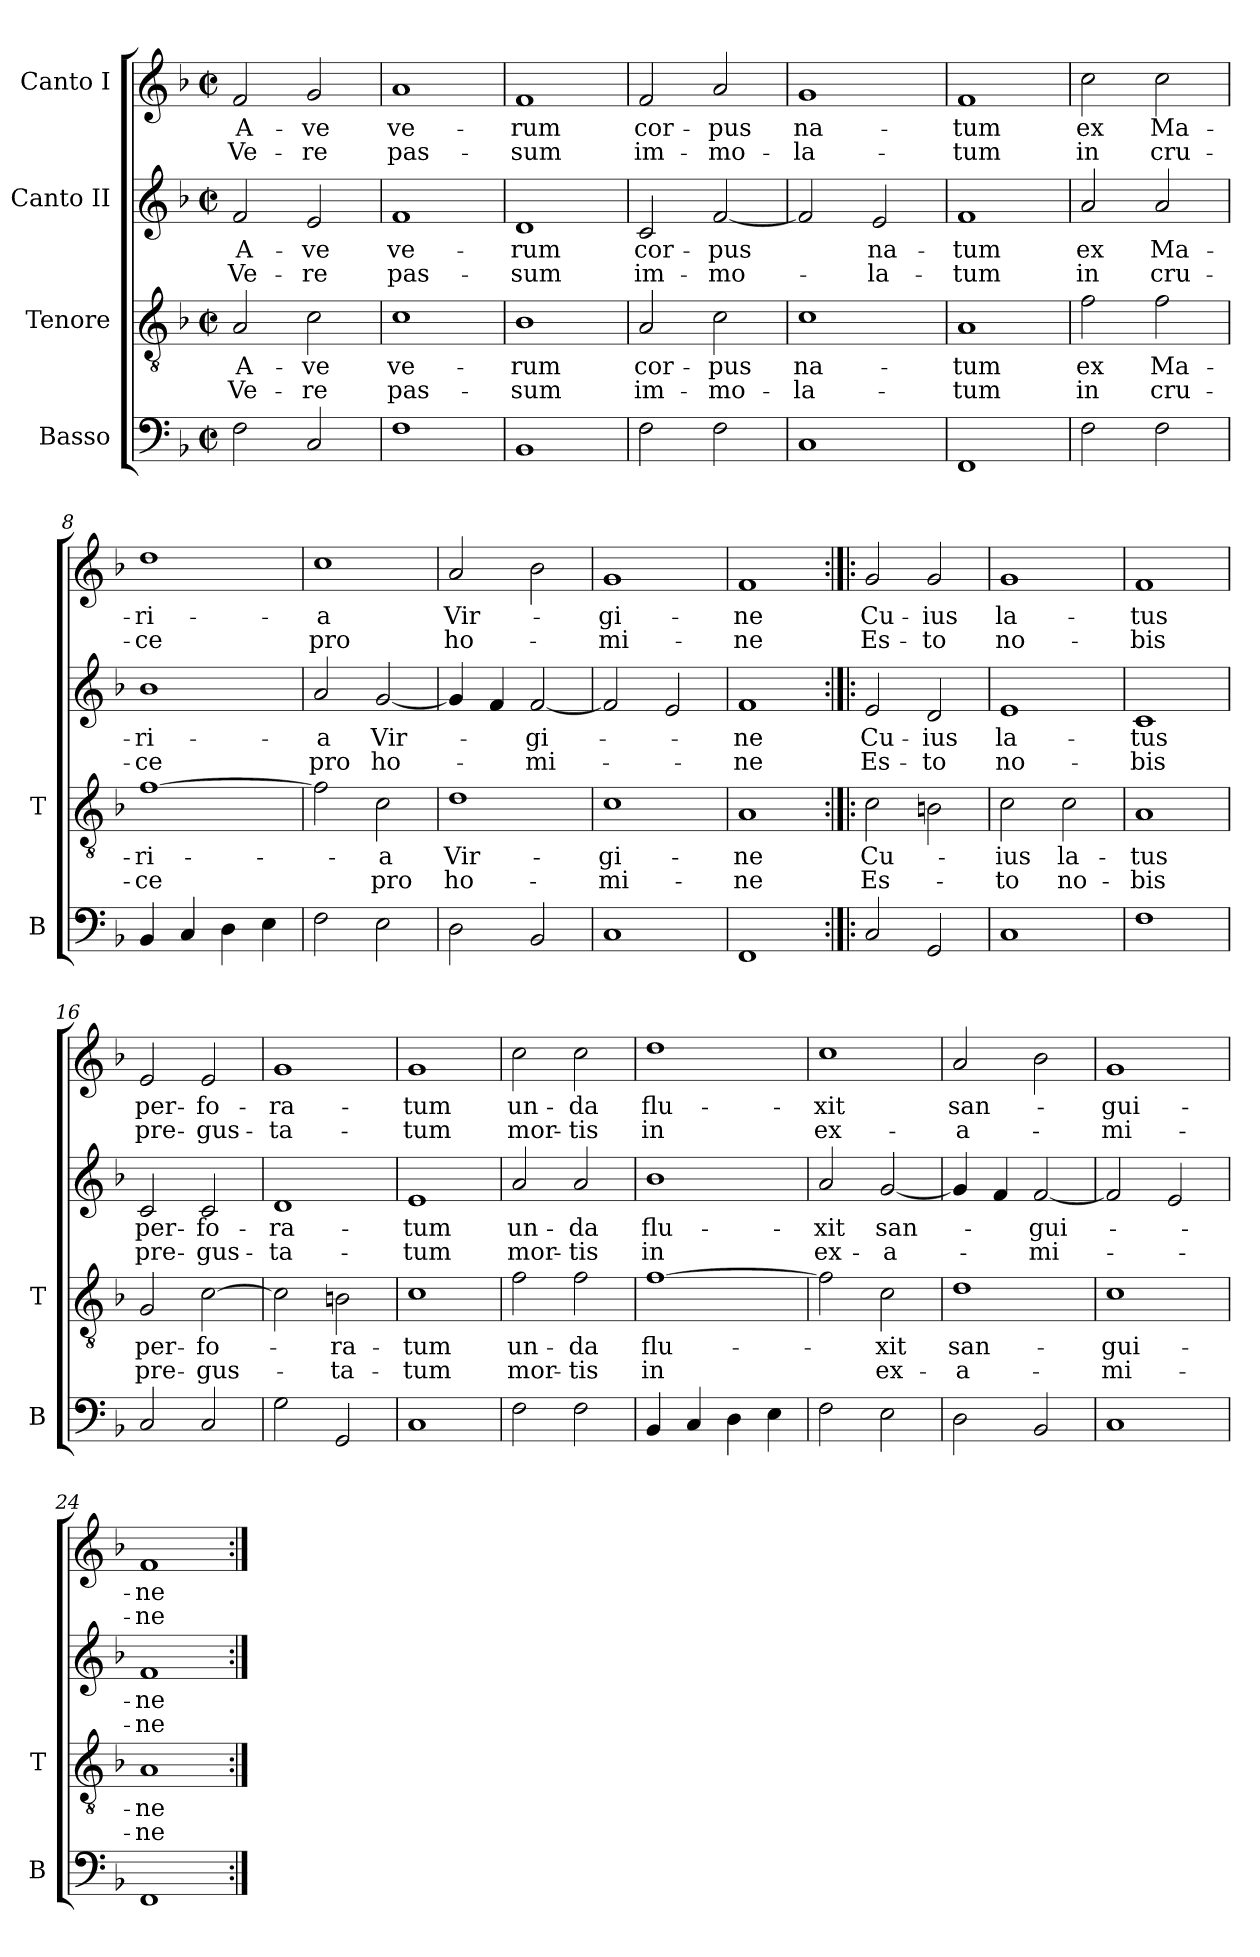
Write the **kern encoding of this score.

**kern	**kern	**text	**text	**kern	**text	**text	**kern	**text	**text
*part4	*part3	*part3	*part3	*part2	*part2	*part2	*part1	*part1	*part1
*staff4	*staff3	*staff3	*staff3	*staff2	*staff2	*staff2	*staff1	*staff1	*staff1
*I"Basso	*I"Tenore	*	*	*I"Canto II	*	*	*I"Canto I	*	*
*I'B	*I'T	*	*	*	*	*	*	*	*
*clefF4	*clefGv2	*	*	*clefG2	*	*	*clefG2	*	*
*k[b-]	*k[b-]	*	*	*k[b-]	*	*	*k[b-]	*	*
*M2/2	*M2/2	*	*	*M2/2	*	*	*M2/2	*	*
*met(c|)	*met(c|)	*	*	*met(c|)	*	*	*met(c|)	*	*
=1	=1	=1	=1	=1	=1	=1	=1	=1	=1
2F	2A	A-	Ve-	2f	A-	Ve-	2f	A-	Ve-
2C	2c	-ve	-re	2e	-ve	-re	2g	-ve	-re
=2	=2	=2	=2	=2	=2	=2	=2	=2	=2
1F	1c	ve-	pas-	1f	ve-	pas-	1a	ve-	pas-
=3	=3	=3	=3	=3	=3	=3	=3	=3	=3
1BB-	1B-	-rum	-sum	1d	-rum	-sum	1f	-rum	-sum
=4	=4	=4	=4	=4	=4	=4	=4	=4	=4
2F	2A	cor-	im-	2c	cor-	im-	2f	cor-	im-
2F	2c	-pus	-mo-	[2f	-pus	-mo-	2a	-pus	-mo-
=5	=5	=5	=5	=5	=5	=5	=5	=5	=5
1C	1c	na-	-la-	2f]	.	.	1g	na-	-la-
.	.	.	.	2e	na-	-la-	.	.	.
=6	=6	=6	=6	=6	=6	=6	=6	=6	=6
1FF	1A	-tum	-tum	1f	-tum	-tum	1f	-tum	-tum
=7	=7	=7	=7	=7	=7	=7	=7	=7	=7
2F	2f	ex	in	2a	ex	in	2cc	ex	in
2F	2f	Ma-	cru-	2a	Ma-	cru-	2cc	Ma-	cru-
=8	=8	=8	=8	=8	=8	=8	=8	=8	=8
4BB-	[1f	-ri-	-ce	1b-	-ri-	-ce	1dd	-ri-	-ce
4C	.	.	.	.	.	.	.	.	.
4D	.	.	.	.	.	.	.	.	.
4E	.	.	.	.	.	.	.	.	.
=9	=9	=9	=9	=9	=9	=9	=9	=9	=9
2F	2f]	.	.	2a	-a	pro	1cc	-a	pro
2E	2c	-a	pro	[2g	Vir-	ho-	.	.	.
=10	=10	=10	=10	=10	=10	=10	=10	=10	=10
2D	1d	Vir-	ho-	4g]	.	.	2a	Vir-	ho-
.	.	.	.	4f	.	.	.	.	.
2BB-	.	.	.	[2f	-gi-	-mi-	2b-	.	.
=11	=11	=11	=11	=11	=11	=11	=11	=11	=11
1C	1c	-gi-	-mi-	2f]	.	.	1g	-gi-	-mi-
.	.	.	.	2e	.	.	.	.	.
=12	=12	=12	=12	=12	=12	=12	=12	=12	=12
1FF	1A	-ne	-ne	1f	-ne	-ne	1f	-ne	-ne
=13:|!|:	=13:|!|:	=13:|!|:	=13:|!|:	=13:|!|:	=13:|!|:	=13:|!|:	=13:|!|:	=13:|!|:	=13:|!|:
2C	2c	Cu-	Es-	2e	Cu-	Es-	2g	Cu-	Es-
2GG	2Bn	.	.	2d	-ius	-to	2g	-ius	-to
=14	=14	=14	=14	=14	=14	=14	=14	=14	=14
1C	2c	-ius	-to	1e	la-	no-	1g	la-	no-
.	2c	la-	no-	.	.	.	.	.	.
=15	=15	=15	=15	=15	=15	=15	=15	=15	=15
1F	1A	-tus	-bis	1c	-tus	-bis	1f	-tus	-bis
=16	=16	=16	=16	=16	=16	=16	=16	=16	=16
2C	2G	per-	pre-	2c	per-	pre-	2e	per-	pre-
2C	[2c	-fo-	-gus-	2c	-fo-	-gus-	2e	-fo-	-gus-
=17	=17	=17	=17	=17	=17	=17	=17	=17	=17
2G	2c]	.	.	1d	-ra-	-ta-	1g	-ra-	-ta-
2GG	2Bn	-ra-	-ta-	.	.	.	.	.	.
=18	=18	=18	=18	=18	=18	=18	=18	=18	=18
1C	1c	-tum	-tum	1e	-tum	-tum	1g	-tum	-tum
=19	=19	=19	=19	=19	=19	=19	=19	=19	=19
2F	2f	un-	mor-	2a	un-	mor-	2cc	un-	mor-
2F	2f	-da	-tis	2a	-da	-tis	2cc	-da	-tis
=20	=20	=20	=20	=20	=20	=20	=20	=20	=20
4BB-	[1f	flu-	in	1b-	flu-	in	1dd	flu-	in
4C	.	.	.	.	.	.	.	.	.
4D	.	.	.	.	.	.	.	.	.
4E	.	.	.	.	.	.	.	.	.
=21	=21	=21	=21	=21	=21	=21	=21	=21	=21
2F	2f]	.	.	2a	-xit	ex-	1cc	-xit	ex-
2E	2c	-xit	ex-	[2g	san-	-a-	.	.	.
=22	=22	=22	=22	=22	=22	=22	=22	=22	=22
2D	1d	san-	-a-	4g]	.	.	2a	san-	-a-
.	.	.	.	4f	.	.	.	.	.
2BB-	.	.	.	[2f	-gui-	-mi-	2b-	.	.
=23	=23	=23	=23	=23	=23	=23	=23	=23	=23
1C	1c	-gui-	-mi-	2f]	.	.	1g	-gui-	-mi-
.	.	.	.	2e	.	.	.	.	.
=24	=24	=24	=24	=24	=24	=24	=24	=24	=24
1FF	1A	-ne	-ne	1f	-ne	-ne	1f	-ne	-ne
=:|!	=:|!	=:|!	=:|!	=:|!	=:|!	=:|!	=:|!	=:|!	=:|!
*-	*-	*-	*-	*-	*-	*-	*-	*-	*-
